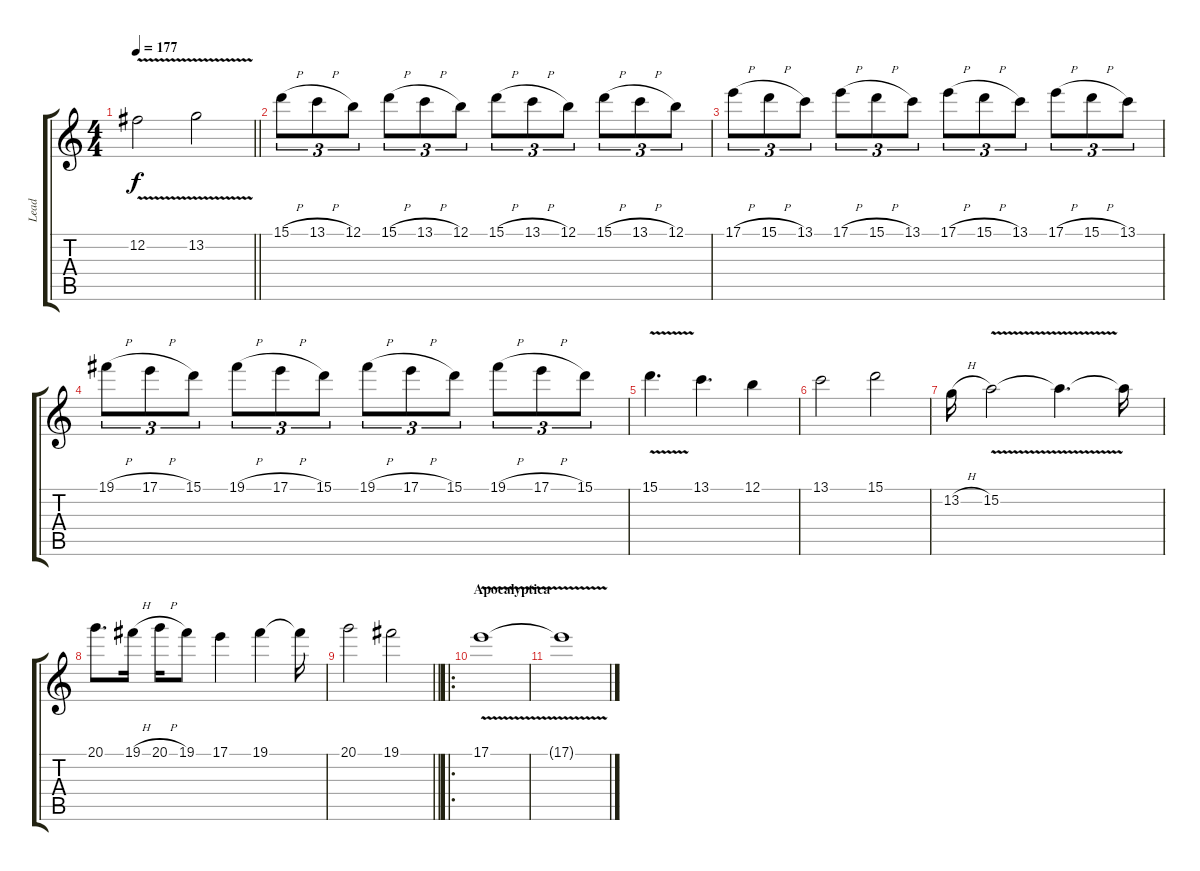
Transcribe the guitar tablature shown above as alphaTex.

\track ("Lead" "Lead") {instrument distortionguitar}
\staff {score tabs}
\tuning (B3 Gb3 D3 A2 E2 B1) {hide}
\ts (4 4)
\tempo 177
\clef g2
\barLineRight lightlight
\ks c
12.2{v}.2{dy f} 13.2{v}.2 |
15.1{h}.8{tu (3 2)} 13.1{h}.8{tu (3 2)} 12.1.8{tu (3 2)} 15.1{h}.8{tu (3 2)} 13.1{h}.8{tu (3 2)} 12.1.8{tu (3 2)} 15.1{h}.8{tu (3 2)} 13.1{h}.8{tu (3 2)} 12.1.8{tu (3 2)} 15.1{h}.8{tu (3 2)} 13.1{h}.8{tu (3 2)} 12.1.8{tu (3 2)} |
17.1{h}.8{tu (3 2)} 15.1{h}.8{tu (3 2)} 13.1.8{tu (3 2)} 17.1{h}.8{tu (3 2)} 15.1{h}.8{tu (3 2)} 13.1.8{tu (3 2)} 17.1{h}.8{tu (3 2)} 15.1{h}.8{tu (3 2)} 13.1.8{tu (3 2)} 17.1{h}.8{tu (3 2)} 15.1{h}.8{tu (3 2)} 13.1.8{tu (3 2)} |
19.1{h}.8{tu (3 2)} 17.1{h}.8{tu (3 2)} 15.1.8{tu (3 2)} 19.1{h}.8{tu (3 2)} 17.1{h}.8{tu (3 2)} 15.1.8{tu (3 2)} 19.1{h}.8{tu (3 2)} 17.1{h}.8{tu (3 2)} 15.1.8{tu (3 2)} 19.1{h}.8{tu (3 2)} 17.1{h}.8{tu (3 2)} 15.1.8{tu (3 2)} |
15.1{v}.4{d} 13.1.4{d} 12.1.4 |
13.1.2 15.1.2 |
13.2{h}.16 15.2{v}.2 15.2{t}.4{d} 15.2{t}.16 |
20.1.8{d} 19.1{h}.16 20.1{h}.16 19.1.8 17.1.4 19.1.4 19.1{t}.16 |
\barLineRight lightlight
20.1.2 19.1.2 |
\ro
\section ("" "Apocalyptica")
17.1{v}.1{volume 0} |
17.1{t}.1
